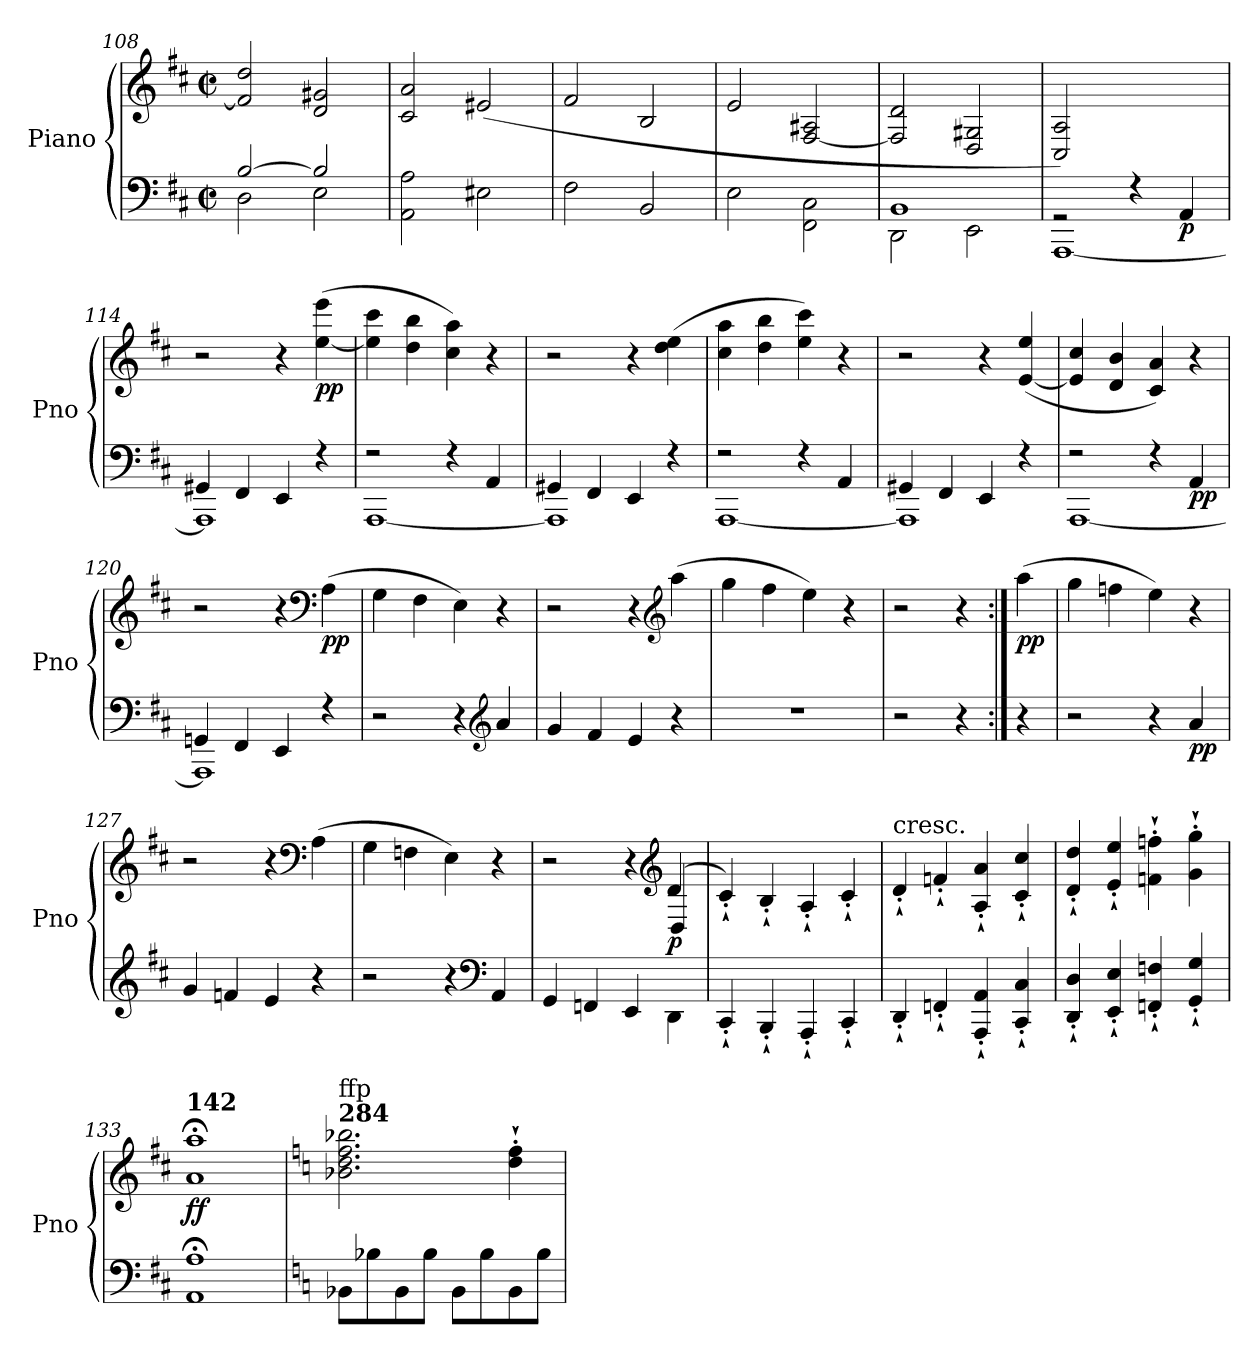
**kern	**kern	**dynam
*part1	*part1	*part1
*staff2	*staff1	*staff1/2
*I"Piano	*	*
*I'Pno	*	*
!!LO:LB:g=z
*clefF4	*clefG2	*
*k[f#c#]	*k[f#c#]	*
*D:	*D:	*
*M2/2	*M2/2	*
*met(c|)	*met(c|)	*
=108	=108	=108
*^	*	*
[2B/	2D\	2f#/] 2dd/	.
2B/]	2E\	2d/ 2g#X/	.
*v	*v	*	*
=109	=109	=109
2AA\ 2A\	2c#/ 2a/	.
2E#X\	(>2e#X/	.
=110	=110	=110
2F#\	2f#/	.
2BB/	2B/	.
=111	=111	=111
2E\	2e/	.
2FF#\ 2C#\	[2F#/ 2A#X/	.
=112	=112	=112
*^	*	*
1BB	2DD\	2F#/] 2d/	.
.	2EE\	2D/ 2G#X/	.
=113	=113	=113	=113
2rGG	[1AAA	2C#/ 2A/)	.
4r	.	2ryy	.
!	!	!	!LO:DY:b=2
4AA/	.	.	p
=114	=114	=114	=114
4GG#X/	1AAA]	2r	.
4FF#/	.	.	.
4EE/	.	4r	.
!	!	!	!LO:DY:b
4r	.	(>[4ee\ 4eee\	pp
=115	=115	=115	=115
2r	[1AAA	4ee\] 4ccc#\	.
.	.	4dd\ 4bb\	.
4r	.	4cc#\ 4aa\)	.
4AA/	.	4r	.
=116	=116	=116	=116
4GG#X/	1AAA]	2r	.
4FF#/	.	.	.
4EE/	.	4r	.
4r	.	(>4dd\ 4ee\	.
=117	=117	=117	=117
2r	[1AAA	4cc#\ 4aa\	.
.	.	4dd\ 4bb\	.
4r	.	4ee\ 4ccc#\)	.
4AA/	.	4r	.
!!LO:PB:g=z
=118	=118	=118	=118
4GG#X/	1AAA]	2r	.
4FF#/	.	.	.
4EE/	.	4r	.
4r	.	(<[4e/ 4ee/	.
=119	=119	=119	=119
2r	[1AAA	4e/] 4cc#/	.
.	.	4d/ 4b/	.
4r	.	4c#/ 4a/)	.
!	!	!	!LO:DY:b=2
4AA/	.	4r	pp
=120	=120	=120	=120
4GGn/	1AAA]	2r	.
4FF#/	.	.	.
4EE/	.	4r	.
*	*	*clefF4	*
!	!	!	!LO:DY:b
4r	.	(>4A\	pp
*v	*v	*	*
=121	=121	=121
2r	4G\	.
.	4F#\	.
4r	4E\)	.
*clefG2	*	*
4a/	4r	.
=122	=122	=122
4g/	2r	.
4f#/	.	.
4e/	4r	.
*	*clefG2	*
4r	(>4aa\	.
=123	=123	=123
1r	4gg\	.
.	4ff#\	.
.	4ee\)	.
.	4r	.
=124	=124	=124
2r	2r	.
4r	4r	.
=125:|!	=125:|!	=125:|!
!	!	!LO:DY:b
4r	(>4aa\	pp
!!LO:LB:g=z
=126	=126	=126
2r	4gg\	.
.	4ffn\	.
4r	4ee\)	.
!	!	!LO:DY:b=2
4a/	4r	pp
=127	=127	=127
4g/	2r	.
4fn/	.	.
4e/	4r	.
*	*clefF4	*
4r	(>4A\	.
=128	=128	=128
2r	4G\	.
.	4Fn\	.
4r	4E\)	.
*clefF4	*	*
4AA/	4r	.
=129	=129	=129
*	*^	*
4GG/	2r	2.ryy	.
4FFn/	.	.	.
4EE/	4r	.	.
*	*clefG2	*	*
!	!	!	!LO:DY:b
4DD\	(>4d/	4D/	p
*	*v	*v	*
=130	=130	=130
4CC#'`/	4c#'`/)	.
4BBB'`/	4B'`/	.
4AAA'`/	4A'`/	.
4CC#'`/	4c#'`/	.
=131	=131	=131
!	!LO:TX:a:t=cresc.	!
4DD'`/	4d'`/	.
4FFn'`/	4fn'`/	.
4AAA/'` 4AA/'`	4A/'` 4a/'`	.
4CC#/'` 4C#/'`	4c#/'` 4cc#/'`	.
=132	=132	=132
4DD/'` 4D/'`	4d/'` 4dd/'`	.
4EE/'` 4E/'`	4e/'` 4ee/'`	.
4FFn/'` 4Fn/'`	4fn\'` 4ffn\'`	.
4GG/'` 4G/'`	4g\'` 4gg\'`	.
!!LO:LB:g=z
=133	=133	=133
!	!LO:TX:a:B:t=142	!
!	!	!LO:DY:b
1AA;< 1A;<	1a;< 1aa;<	ff
=134	=134	=134
*k[]	*k[]	*
*C:	*C:	*
!	!LO:TX:a:B:t=284	!
!	!LO:TX:a:t=ffp	!
8BB-X\L	2.b-X\ 2.dd\ 2.ff\ 2.bb-X\	.
8B-X\	.	.
8BB-\	.	.
8B-\J	.	.
8BB-\L	.	.
8B-\	.	.
8BB-\	4dd\'` 4ff\'`	.
8B-\J	.	.
=	=	=
*-	*-	*-
